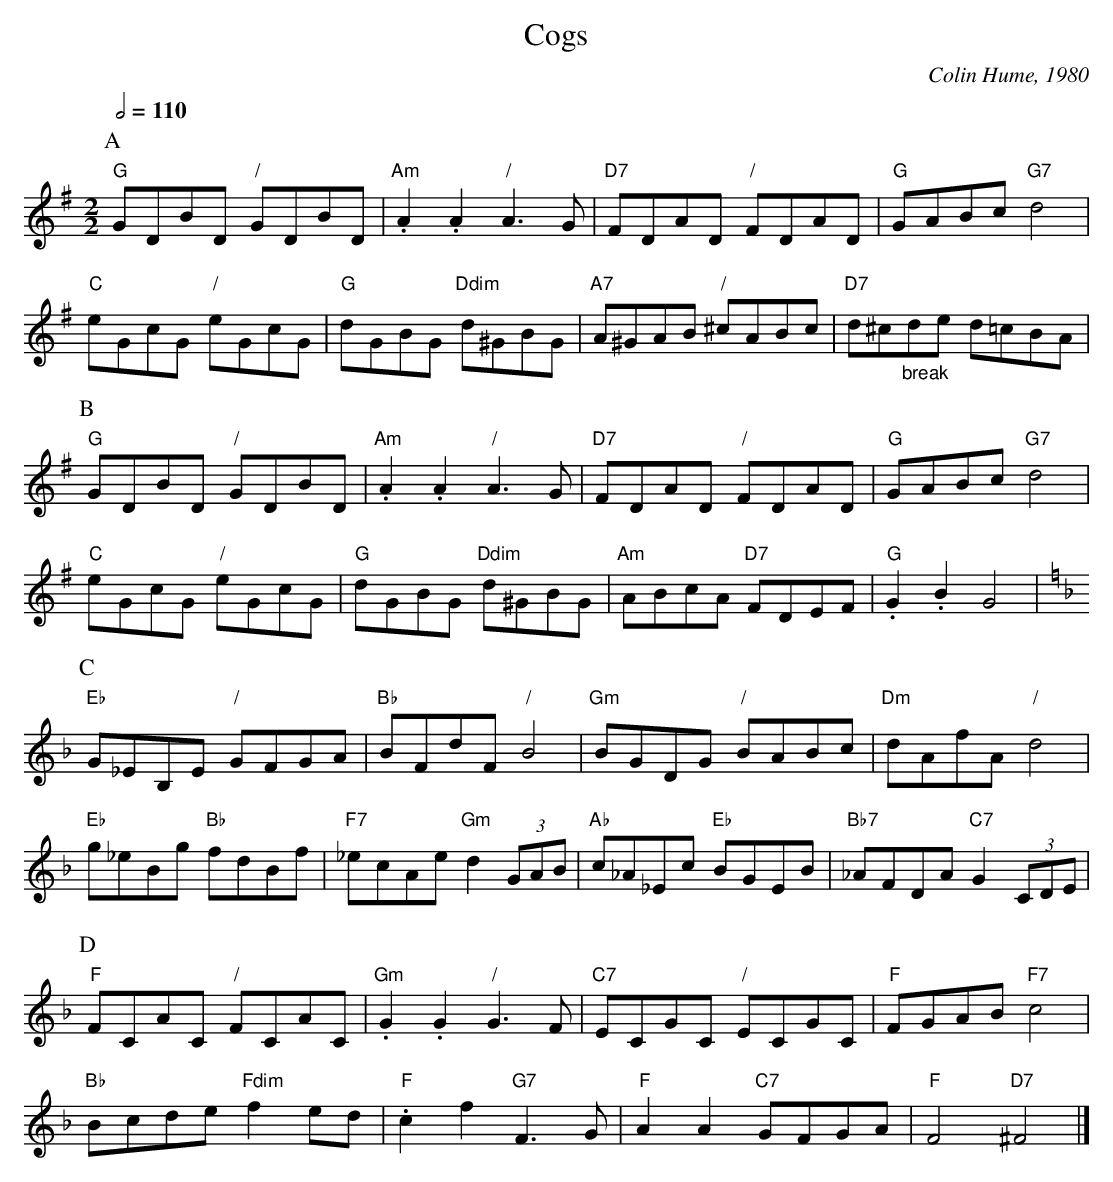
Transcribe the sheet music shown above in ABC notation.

X:1
T:Cogs
C:Colin Hume, 1980
L:1/8
M:2/2
Q:1/2=110
K:G
P:A
"G"GDBD "/"GDBD | "Am".A2 .A2 "/"A3G | "D7"FDAD "/"FDAD | "G"GABc "G7"d4 |
"C"eGcG "/"eGcG | "G"dGBG "Ddim"d^GBG | "A7"A^GAB "/"^cABc | "D7"d^c"_break"de d=cBA |
P:B
"G"GDBD "/"GDBD | "Am".A2 .A2 "/"A3G | "D7"FDAD "/"FDAD | "G"GABc "G7"d4 |
"C"eGcG "/"eGcG | "G"dGBG "Ddim"d^GBG | "Am"ABcA "D7"FDEF | "G".G2.B2 G4 |
P:C
K:F
"Eb"G_EB,E "/"GFGA | "Bb"BFdF "/"B4 | "Gm"BGDG "/"BABc | "Dm"dAfA "/"d4 |
"Eb"g_eBg "Bb"fdBf | "F7"_ecAe "Gm"d2 (3GAB | "Ab"c_A_Ec "Eb"BGEB | "Bb7"_AFDA "C7"G2 (3CDE |
P:D
"F"FCAC "/"FCAC | "Gm".G2 .G2 "/"G3F | "C7"ECGC "/"ECGC | "F"FGAB "F7"c4 |
"Bb"Bcde "Fdim"f2ed | "F".c2f2 "G7"F3G | "F"A2A2 "C7"GFGA | "F"F4 "D7"^F4 |]
